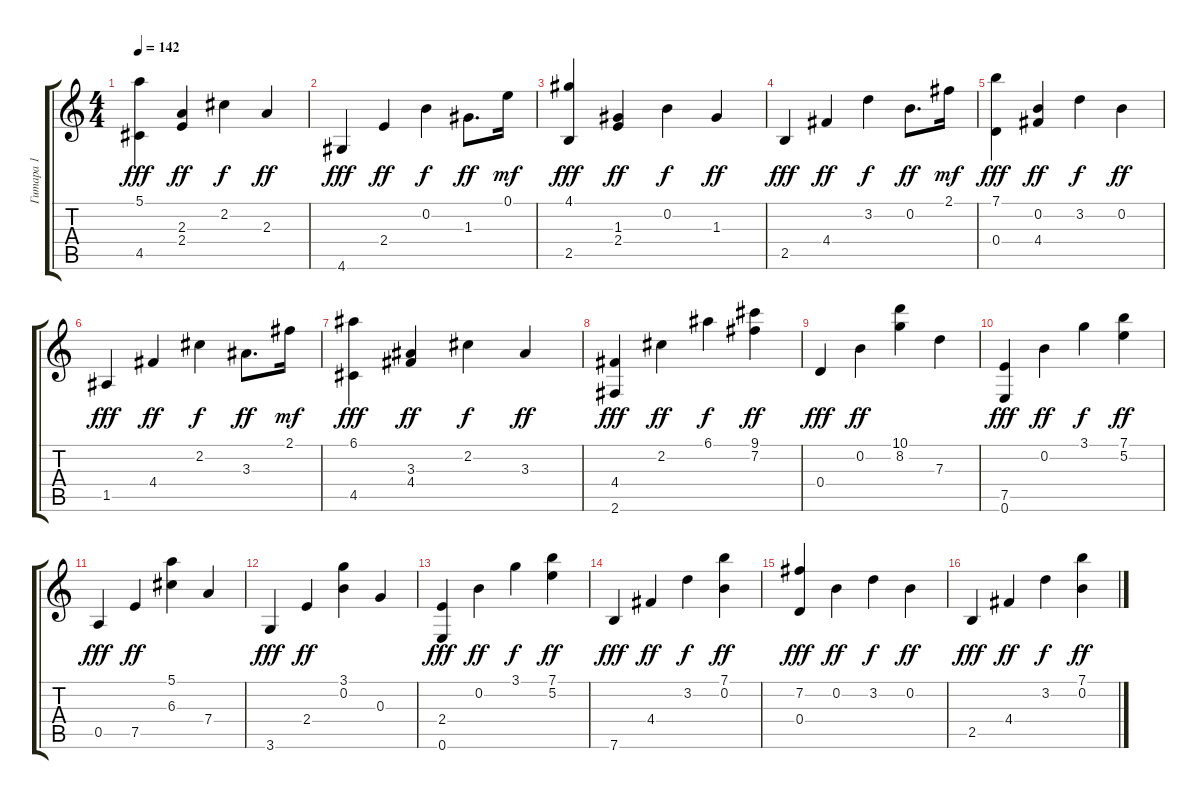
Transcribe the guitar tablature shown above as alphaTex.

\track ("Гитара 1" "Гитара 1") {instrument acousticguitarsteel}
\staff {score tabs}
\tuning (E4 B3 G3 D3 A2 E2) {hide}
\ts (4 4)
\tempo 142
\clef g2
\ks c
(5.1 4.5).4{dy fff} (2.3 2.4).4{dy ff} 2.2.4{dy f} 2.3.4{dy ff} |
4.6.4{dy fff} 2.4.4{dy ff} 0.2.4{dy f} 1.3.8{d dy ff} 0.1.16{dy mf} |
(4.1 2.5).4{dy fff} (1.3 2.4).4{dy ff} 0.2.4{dy f} 1.3.4{dy ff} |
2.5.4{dy fff} 4.4.4{dy ff} 3.2.4{dy f} 0.2.8{d dy ff} 2.1.16{dy mf} |
(7.1 0.4).4{dy fff} (0.2 4.4).4{dy ff} 3.2.4{dy f} 0.2.4{dy ff} |
1.5.4{dy fff} 4.4.4{dy ff} 2.2.4{dy f} 3.3.8{d dy ff} 2.1.16{dy mf} |
(6.1 4.5).4{dy fff} (3.3 4.4).4{dy ff} 2.2.4{dy f} 3.3.4{dy ff} |
(4.4 2.6).4{dy fff} 2.2.4{dy ff} 6.1.4{dy f} (9.1 7.2).4{dy ff} |
0.4.4{dy fff} 0.2.4{dy ff} (10.1 8.2).4 7.3.4 |
(7.5 0.6).4{dy fff} 0.2.4{dy ff} 3.1.4{dy f} (7.1 5.2).4{dy ff} |
0.5.4{dy fff} 7.5.4{dy ff} (5.1 6.3).4 7.4.4 |
3.6.4{dy fff} 2.4.4{dy ff} (3.1 0.2).4 0.3.4 |
(2.4 0.6).4{dy fff} 0.2.4{dy ff} 3.1.4{dy f} (7.1 5.2).4{dy ff} |
7.6.4{dy fff} 4.4.4{dy ff} 3.2.4{dy f} (7.1 0.2).4{dy ff} |
(7.2 0.4).4{dy fff} 0.2.4{dy ff} 3.2.4{dy f} 0.2.4{dy ff} |
2.5.4{dy fff} 4.4.4{dy ff} 3.2.4{dy f} (7.1 0.2).4{dy ff}
